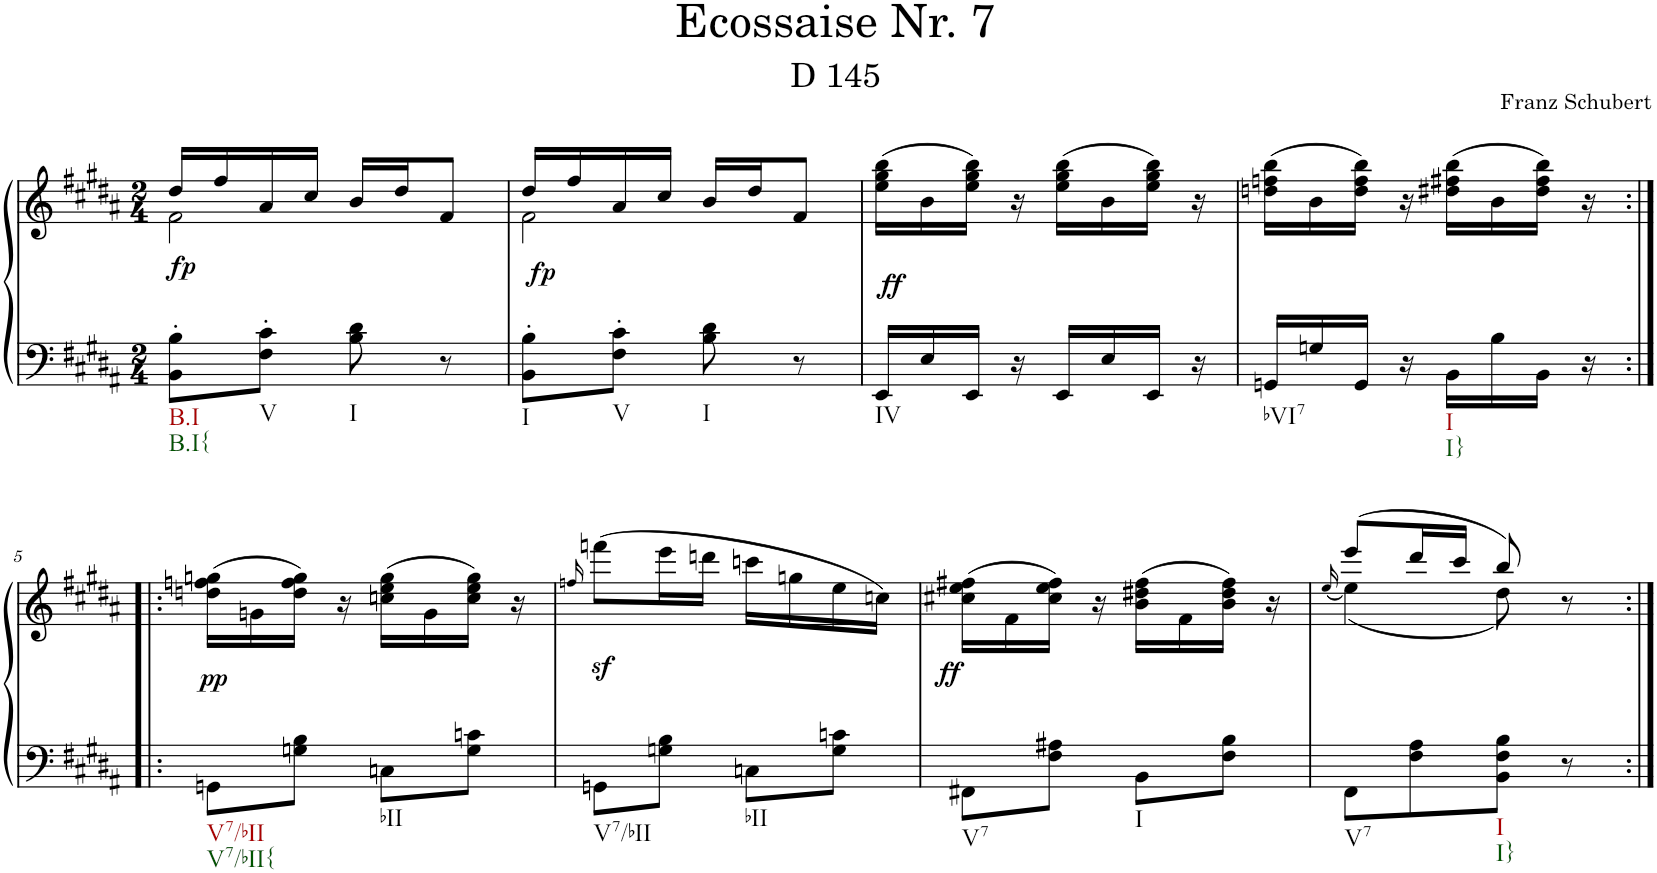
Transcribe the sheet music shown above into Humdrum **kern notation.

**kern	**kern	**dynam
*part1	*part1	*part1
*staff2	*staff1	*staff1/2
*I"Piano	*	*
*I'Pno.	*	*
*clefF4	*clefG2	*
*k[f#c#g#d#a#]	*k[f#c#g#d#a#]	*
*M2/4	*M2/4	*
=1	=1	=1
*	*^	*
!LO:TX:b:t=B.I	!	!	!
!LO:TX:b:t=B.I{	!	!	!
!	!	!	!LO:DY:b
8BB\' 8B\'L	16dd#/LL	2f#\	fp
.	16ff#/	.	.
!LO:TX:b:t=V	!	!	!
8F#\' 8c#\'J	16a#/	.	.
.	16cc#/JJ	.	.
!LO:TX:b:t=I	!	!	!
8B\ 8d#\	16b/LL	.	.
.	16dd#/J	.	.
8r	8f#/J	.	.
=2	=2	=2	=2
!LO:TX:b:t=I	!	!	!
!	!	!	!LO:DY:b
8BB\' 8B\'L	16dd#/LL	2f#\	fp
.	16ff#/	.	.
!LO:TX:b:t=V	!	!	!
8F#\' 8c#\'J	16a#/	.	.
.	16cc#/JJ	.	.
!LO:TX:b:t=I	!	!	!
8B\ 8d#\	16b/LL	.	.
.	16dd#/J	.	.
8r	8f#/J	.	.
*	*v	*v	*
=3	=3	=3
!LO:TX:b:t=IV	!	!
!	!	!LO:DY:b
16EE/LL	(16ee\ 16gg#\ 16bb\LL	ff
16E/	16b\	.
16EE/JJ	16ee\ 16gg#\ 16bb\JJ)	.
16r	16r	.
16EE/LL	(16ee\ 16gg#\ 16bb\LL	.
16E/	16b\	.
16EE/JJ	16ee\ 16gg#\ 16bb\JJ)	.
16r	16r	.
=4	=4	=4
!LO:TX:b:t=bVI7	!	!
16GGn/LL	(16ddn\ 16ffn\ 16bb\LL	.
16Gn/	16b\	.
16GG/JJ	16dd\ 16ff\ 16bb\JJ)	.
16r	16r	.
!LO:TX:b:t=I	!	!
!LO:TX:b:t=I}	!	!
16BB\LL	(16dd#X\ 16ff#X\ 16bb\LL	.
16B\	16b\	.
16BB\JJ	16dd#\ 16ff#\ 16bb\JJ)	.
16r	16r	.
!!LO:LB:g=z
=5:|!|:	=5:|!|:	=5:|!|:
!LO:TX:b:t=V7/bII	!	!
!LO:TX:b:t=V7/bII{	!	!
!	!	!LO:DY:b
8GGn\L	(16ddn\ 16ffn\ 16ggn\LL	pp
.	16gn\	.
8Gn\ 8B\J	16dd\ 16ff\ 16gg\JJ)	.
.	16r	.
!LO:TX:b:t=bII	!	!
8Cn\L	(16ccn\ 16ee\ 16gg\LL	.
.	16g\	.
8G\ 8cn\J	16cc\ 16ee\ 16gg\JJ)	.
.	16r	.
=6	=6	=6
.	16qffn/	.
!LO:TX:b:t=V7/bII	!	!
8GGn\L	(8fffnz<\L	.
8Gn\ 8B\J	16eee\L	.
.	16dddn\JJ	.
!LO:TX:b:t=bII	!	!
8Cn\L	16cccn\LL	.
.	16ggn\	.
8G\ 8cn\J	16ee\	.
.	16ccn\JJ)	.
=7	=7	=7
!LO:TX:b:t=V7	!	!
!	!	!LO:DY:b
8FF#X\L	(16cc#X\ 16ee\ 16ff#X\LL	ff
.	16f#\	.
8F#\ 8A#X\J	16cc#\ 16ee\ 16ff#\JJ)	.
.	16r	.
!LO:TX:b:t=I	!	!
8BB\L	(16b\ 16dd#X\ 16ff#\LL	.
.	16f#\	.
8F#\ 8B\J	16b\ 16dd#\ 16ff#\JJ)	.
.	16r	.
=8	=8	=8
*	*^	*
.	.	[<16qee/	.
!LO:TX:b:t=V7	!	!	!
8FF#\L	(8eee/L	(4ee\]	.
8F#\ 8A#\	16ddd#/L	.	.
.	16ccc#/JJ	.	.
!LO:TX:b:t=I	!	!	!
!LO:TX:b:t=I}	!	!	!
8BB\ 8F#\ 8B\J	8bb/)	8dd#\)	.
8r	8r	8ryy	.
*	*v	*v	*
=:|!	=:|!	=:|!
*-	*-	*-
